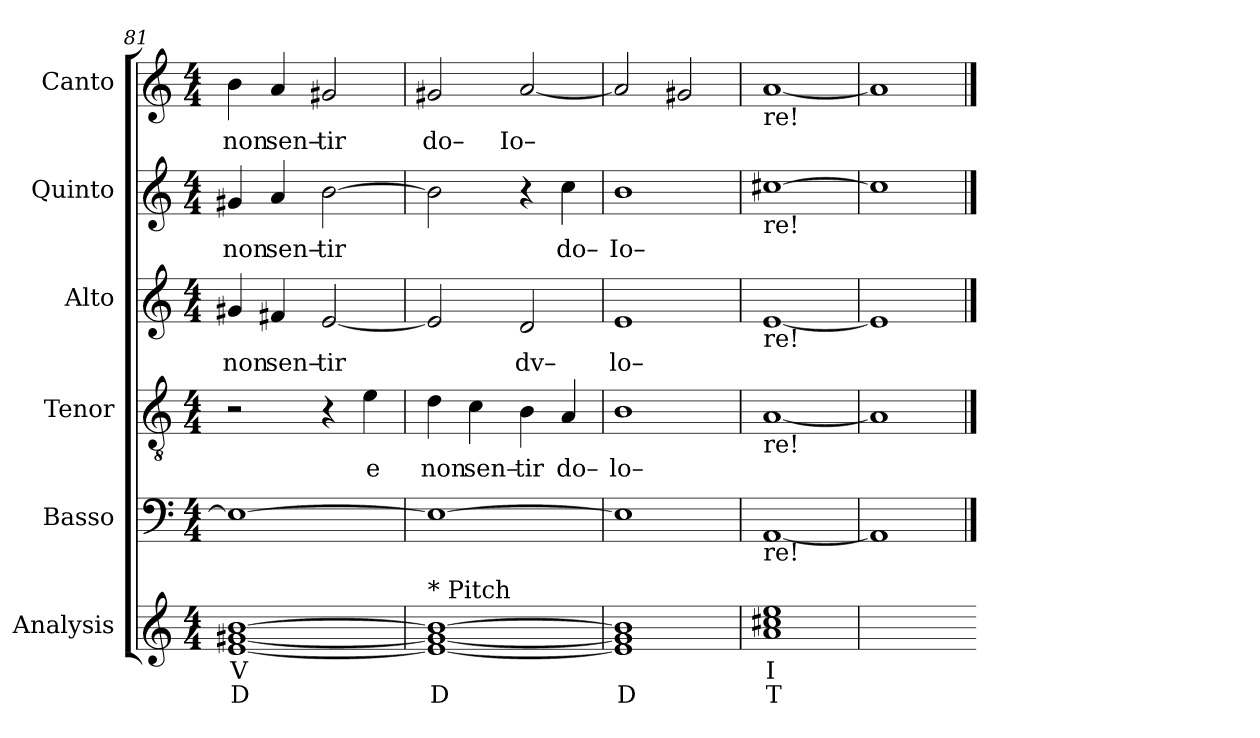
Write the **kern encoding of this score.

**kern	**text	**text	**kern	**kern	**text	**kern	**text	**kern	**text	**kern	**text
*part6	*part6	*part6	*part5	*part4	*part4	*part3	*part3	*part2	*part2	*part1	*part1
*staff6	*staff6	*staff6	*staff5	*staff4	*staff4	*staff3	*staff3	*staff2	*staff2	*staff1	*staff1
*I"Analysis	*	*	*I"Basso	*I"Tenor	*	*I"Alto	*	*I"Quinto	*	*I"Canto	*
*	*	*	*clefF4	*clefGv2	*	*clefG2	*	*clefG2	*	*clefG2	*
*k[]	*	*	*k[]	*k[]	*	*k[]	*	*k[]	*	*k[]	*
*M4/4	*	*	*M4/4	*M4/4	*	*M4/4	*	*M4/4	*	*M4/4	*
=81	=81	=81	=81	=81	=81	=81	=81	=81	=81	=81	=81
!	!	!	!	!	!	!	!LO:LY:b	!	!	!	!
!	!	!	!	!	!	!	!	!	!LO:LY:b	!	!
!	!	!	!	!	!	!	!	!	!	!	!LO:LY:b
[1e [1g#X [1b	V	D	1E_	2r	.	4g#X/	non	4g#X/	non	4b\	non
!	!	!	!	!	!	!	!LO:LY:b	!	!	!	!
!	!	!	!	!	!	!	!	!	!LO:LY:b	!	!
!	!	!	!	!	!	!	!	!	!	!	!LO:LY:b
.	.	.	.	.	.	4f#X/	sen–	4a/	sen–	4a/	sen–
!	!	!	!	!	!	!	!LO:LY:b	!	!	!	!
!	!	!	!	!	!	!	!	!	!LO:LY:b	!	!
!	!	!	!	!	!	!	!	!	!	!	!LO:LY:b
.	.	.	.	4r	.	[2e/	tir	[2b\	tir	2g#X/	tir
!	!	!	!	!	!LO:LY:b	!	!	!	!	!	!
.	.	.	.	4e\	e	.	.	.	.	.	.
=82	=82	=82	=82	=82	=82	=82	=82	=82	=82	=82	=82
!	!	!	!	!	!LO:LY:b	!	!	!	!	!	!
!LO:TX:a:t=* Pitch	!	!	!	!	!	!	!	!	!	!	!
!	!	!	!	!	!	!	!	!	!	!	!LO:LY:b
1e_ 1g#_ 1b_	.	D	1E_	4d\	non	2e/]	.	2b\]	.	2g#X/	do–
!	!	!	!	!	!LO:LY:b	!	!	!	!	!	!
.	.	.	.	4c\	sen–	.	.	.	.	.	.
!	!	!	!	!	!LO:LY:b	!	!	!	!	!	!
!	!	!	!	!	!	!	!LO:LY:b	!	!	!	!
!	!	!	!	!	!	!	!	!	!	!	!LO:LY:b
.	.	.	.	4B\	tir	2d/	dv–	4r	.	[2a/	Io–
!	!	!	!	!	!LO:LY:b	!	!	!	!	!	!
!	!	!	!	!	!	!	!	!	!LO:LY:b	!	!
.	.	.	.	4A/	do–	.	.	4cc\	do–	.	.
=83	=83	=83	=83	=83	=83	=83	=83	=83	=83	=83	=83
!	!	!	!	!	!LO:LY:b	!	!	!	!	!	!
!	!	!	!	!	!	!	!LO:LY:b	!	!	!	!
!	!	!	!	!	!	!	!	!	!LO:LY:b	!	!
1e] 1g#] 1b]	.	D	1E]	1B	lo–	1e	lo–	1b	Io–	2a/]	.
.	.	.	.	.	.	.	.	.	.	2g#X/	.
=84	=84	=84	=84	=84	=84	=84	=84	=84	=84	=84	=84
!	!	!	!	!	!	!	!	!	!	!LO:TX:b:t=re!	!
!	!	!	!	!	!	!	!	!LO:TX:b:t=re!	!	!	!
!	!	!	!	!	!	!LO:TX:b:t=re!	!	!	!	!	!
!	!	!	!	!LO:TX:b:t=re!	!	!	!	!	!	!	!
!	!	!	!LO:TX:b:t=re!	!	!	!	!	!	!	!	!
1a 1cc#X 1ee	I	T	[1AA	[1A	.	[1e	.	[1cc#X	.	[1a	.
=85	=85	=85	=85	=85	=85	=85	=85	=85	=85	=85	=85
1ryy	.	.	1AA]	1A]	.	1e]	.	1cc#]	.	1a]	.
=	==	==	==	==	==	==	==	==	==	==	==
*-	*-	*-	*-	*-	*-	*-	*-	*-	*-	*-	*-
